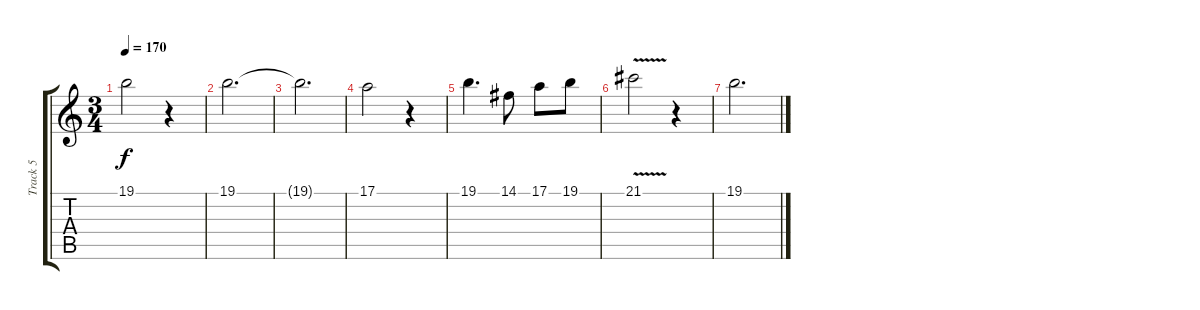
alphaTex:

\track ("Track 5" "Track 5") {instrument violin}
\staff {score tabs}
\tuning (E4 B3 G3 D3 A2 E2) {hide}
\ts (3 4)
\tempo 170
\clef g2
\ks c
19.1{t}.2{dy f} r.4 |
19.1.2{d} |
19.1{t}.2{d} |
17.1.2 r.4 |
19.1.4{d} 14.1.8 17.1.8 19.1.8 |
21.1{v}.2 r.4 |
19.1.2{d}
